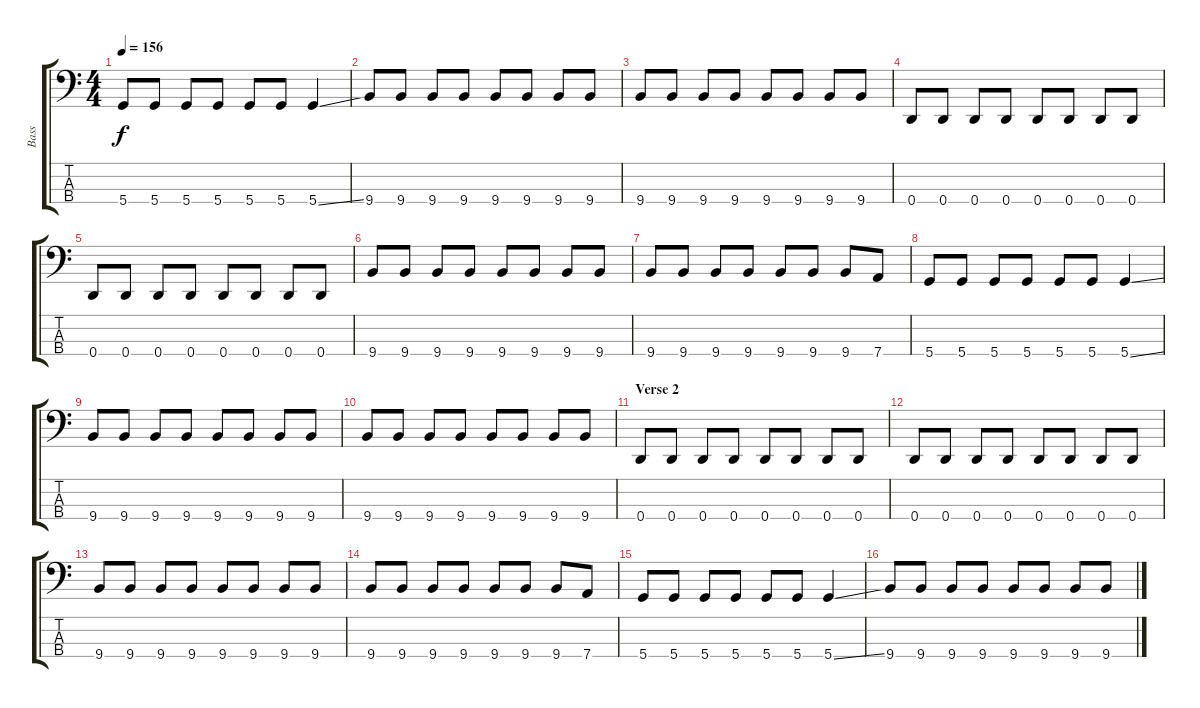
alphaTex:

\track ("Bass" "Bass") {instrument electricbassfinger}
\staff {score tabs}
\tuning (G2 D2 A1 D1) {hide}
\ts (4 4)
\tempo 156
\clef f4
\ks c
5.4.8{dy f} 5.4.8 5.4.8 5.4.8 5.4.8 5.4.8 5.4{ss}.4 |
9.4.8 9.4.8 9.4.8 9.4.8 9.4.8 9.4.8 9.4.8 9.4.8 |
9.4.8 9.4.8 9.4.8 9.4.8 9.4.8 9.4.8 9.4.8 9.4.8 |
0.4.8 0.4.8 0.4.8 0.4.8 0.4.8 0.4.8 0.4.8 0.4.8 |
0.4.8 0.4.8 0.4.8 0.4.8 0.4.8 0.4.8 0.4.8 0.4.8 |
9.4.8 9.4.8 9.4.8 9.4.8 9.4.8 9.4.8 9.4.8 9.4.8 |
9.4.8 9.4.8 9.4.8 9.4.8 9.4.8 9.4.8 9.4.8 7.4.8 |
5.4.8 5.4.8 5.4.8 5.4.8 5.4.8 5.4.8 5.4{ss}.4 |
9.4.8 9.4.8 9.4.8 9.4.8 9.4.8 9.4.8 9.4.8 9.4.8 |
9.4.8 9.4.8 9.4.8 9.4.8 9.4.8 9.4.8 9.4.8 9.4.8 |
\section ("" "Verse 2")
0.4.8 0.4.8 0.4.8 0.4.8 0.4.8 0.4.8 0.4.8 0.4.8 |
0.4.8 0.4.8 0.4.8 0.4.8 0.4.8 0.4.8 0.4.8 0.4.8 |
9.4.8 9.4.8 9.4.8 9.4.8 9.4.8 9.4.8 9.4.8 9.4.8 |
9.4.8 9.4.8 9.4.8 9.4.8 9.4.8 9.4.8 9.4.8 7.4.8 |
5.4.8 5.4.8 5.4.8 5.4.8 5.4.8 5.4.8 5.4{ss}.4 |
9.4.8 9.4.8 9.4.8 9.4.8 9.4.8 9.4.8 9.4.8 9.4.8
